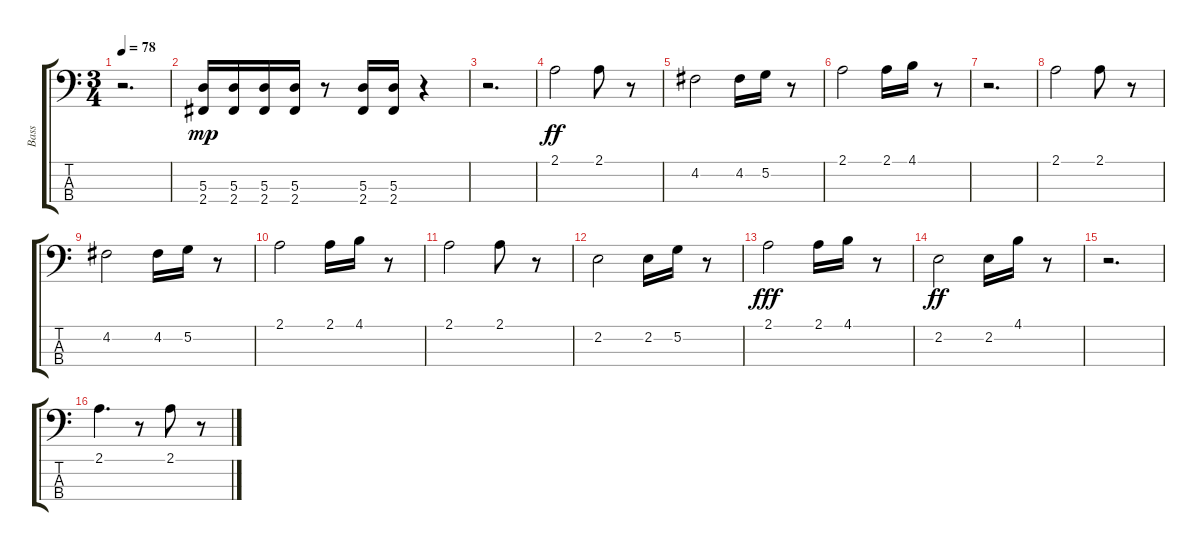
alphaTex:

\track ("Bass" "Bass") {instrument electricbassfinger}
\staff {score tabs}
\tuning (G2 D2 A1 E1) {hide}
\ts (3 4)
\tempo 78
\clef f4
\ks c
r.2{d dy mp} |
(5.3 2.4).16 (5.3 2.4).16 (5.3 2.4).16 (5.3 2.4).16 r.8 (5.3 2.4).16 (5.3 2.4).16 r.4 |
r.2{d} |
2.1.2{dy ff instrument electricbassfinger} 2.1.8 r.8 |
4.2.2 4.2.16 5.2.16 r.8 |
2.1.2 2.1.16 4.1.16 r.8 |
r.2{d} |
2.1.2 2.1.8 r.8 |
4.2.2 4.2.16 5.2.16 r.8 |
2.1.2 2.1.16 4.1.16 r.8 |
2.1.2 2.1.8 r.8 |
2.2.2 2.2.16 5.2.16 r.8 |
2.1.2{dy fff} 2.1.16 4.1.16 r.8 |
2.2.2{dy ff} 2.2.16 4.1.16 r.8 |
r.2{d} |
2.1.4{d} r.8 2.1.8 r.8
